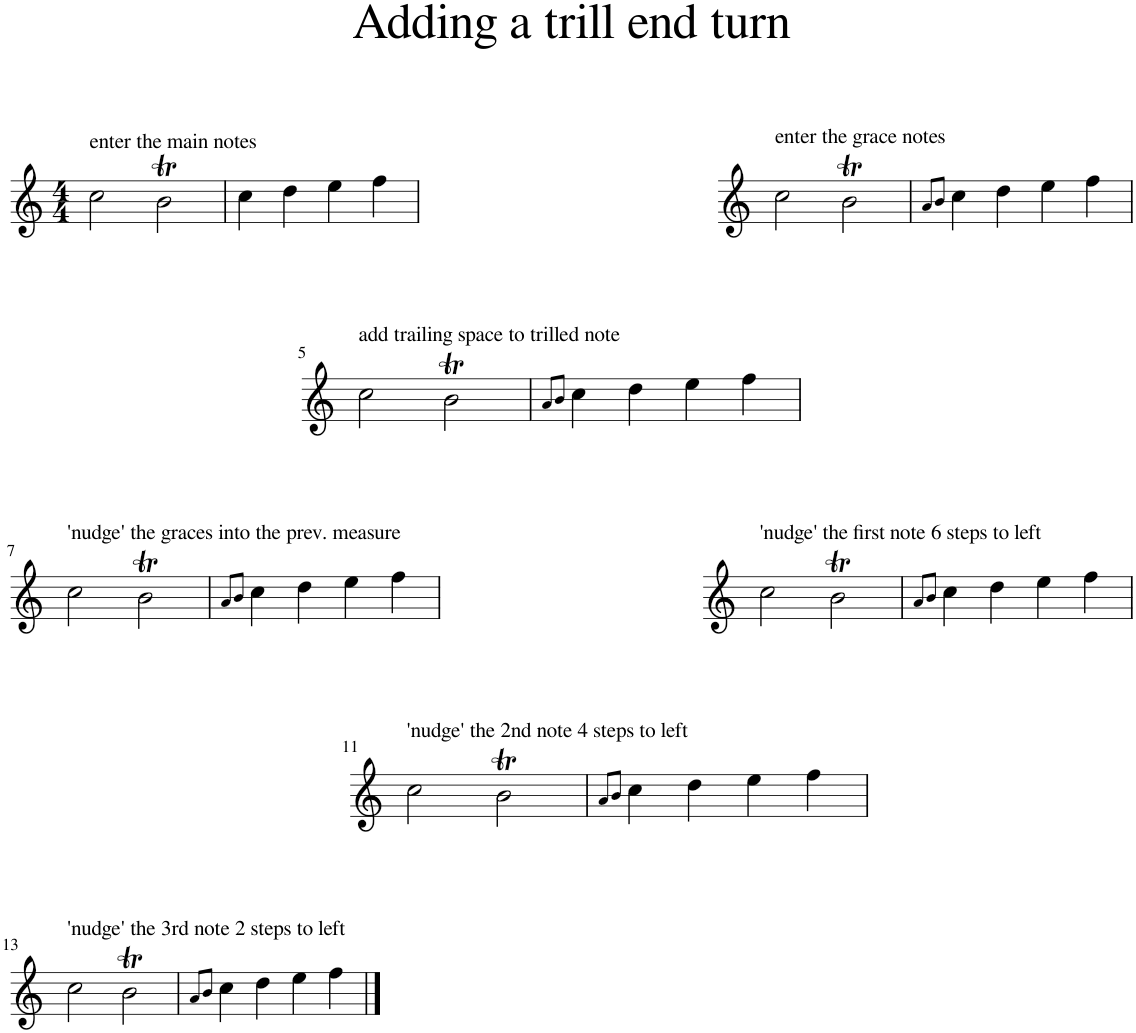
**kern
*part1
*staff1
*I"Flute
*I'Fl
*clefG2
*k[]
*M4/4
=1
!LO:TX:a:t=enter the main notes
2cc\
2bt\
=2
4cc\
4dd\
4ee\
4ff\
=3
!LO:TX:a:t=enter the grace notes
2cc\
2bt\
=4
8qa/L
8qb/J
4cc\
4dd\
4ee\
4ff\
!!LO:LB:g=z
=5
!LO:TX:a:t=add trailing space to trilled note
2cc\
2bt\
=6
8qa/L
8qb/J
4cc\
4dd\
4ee\
4ff\
!!LO:LB:g=z
=7
!LO:TX:a:t='nudge' the graces into the prev. measure
2cc\
2bt\
=8
8qa/L
8qb/J
4cc\
4dd\
4ee\
4ff\
=9
!LO:TX:a:t='nudge' the first note 6 steps to left
2cc\
2bt\
=10
8qa/L
8qb/J
4cc\
4dd\
4ee\
4ff\
!!LO:LB:g=z
=11
!LO:TX:a:t='nudge' the 2nd note 4 steps to left
2cc\
2bt\
=12
8qa/L
8qb/J
4cc\
4dd\
4ee\
4ff\
!!LO:LB:g=z
=13
!LO:TX:a:t='nudge' the 3rd note 2 steps to left
2cc\
2bt\
=14
8qa/L
8qb/J
4cc\
4dd\
4ee\
4ff\
==
*-
